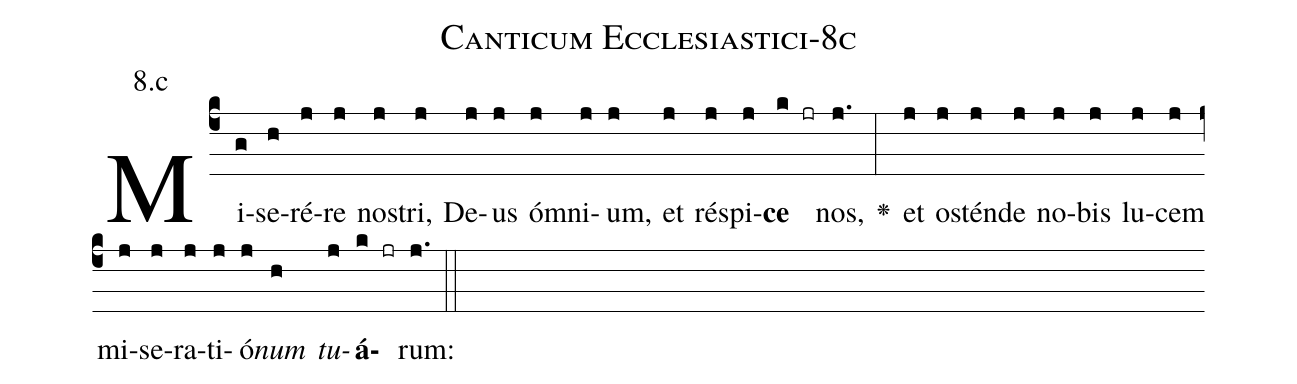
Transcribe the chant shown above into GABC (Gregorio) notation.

name: Canticum Ecclesiastici-8c;
annotation: 8.c;
%%
(c4)Mi(g)se(h)ré(j)re(j) no(j)stri,(j) De(j)us(j) óm(j)ni(j)um,(j) et(j) ré(j)spi(j)<b>ce</b>(k jr) nos,(j.) <v>\greheightstar</v>(:) et(j) o(j)stén(j)de(j) no(j)bis(j) lu(j)cem(j) mi(j)se(j)ra(j)ti(j)ó(j)<i>num</i>(h) <i>tu</i>(j)<b>á</b>(k jr)rum:(j.) (::)


%E(j) u(j) o(h) u(j) a(k) e.(j.) (::)
